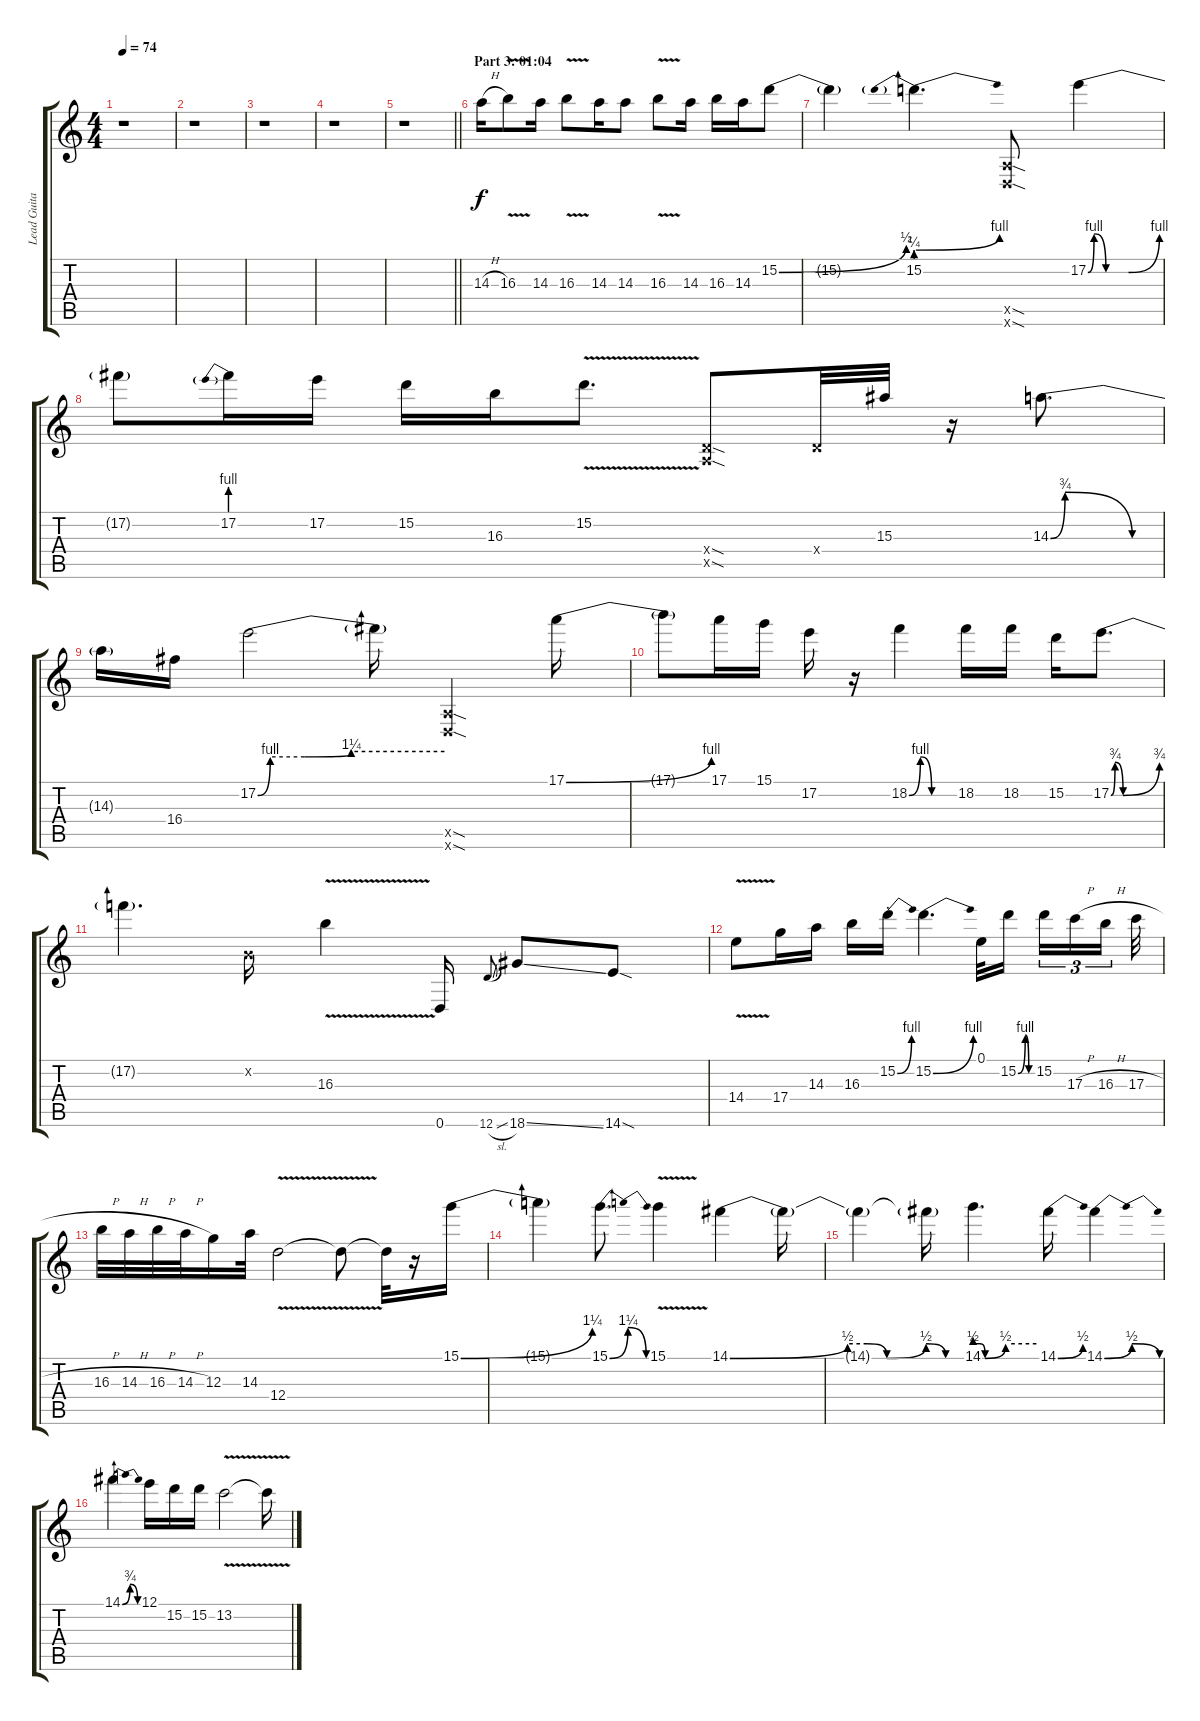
\track ("Lead Guitar (Distortion/Flanger)" "Lead Guita") {instrument overdrivenguitar}
\staff {score tabs}
\tuning (E4 B3 G3 D3 A2 D2) {hide}
\ts (4 4)
\tempo 74
\clef g2
\ks c
r.1{dy f} |
r.1 |
r.1 |
r.1 |
\barLineRight lightlight
r.1 |
\section ("" "Part 3: 01:04")
14.3{h}.16 16.3{v}.8 14.3.16 16.3{v}.8 14.3.16 14.3.8 16.3{v}.8 14.3.16 16.3.16 14.3.16 15.2{be (bend 0 0 60 2)}.8 |
15.2{t}.4 15.2{be (prebendbend 0 1 60 4)}.4{d} (0.5{sod x} 0.6{sod x}).8 17.2{be (custom 0 0 5 4 15 0 34 0 60 4)}.4 |
17.2{t}.8 17.2{be (prebend 0 4 60 4)}.16 17.2.16 15.2.16 16.3.16 15.2{v}.8{d} (0.4{sod x} 0.5{sod x}).8 0.4{x}.32 15.3.32 r.16 14.3{be (custom 0 0 8 3 45 0 60 0)}.8{d} |
14.3{t}.16 16.4.16 17.2{be (custom 0 0 4 4 15 4 30 5 60 5)}.2 17.2{t}.16 (0.5{sod x} 0.6{sod x}).4 17.1{be (bend 0 0 60 4)}.16 |
17.1{t}.8 17.1.16 15.1.16 17.2.16 r.16 18.2{be (custom 0 0 15 4 30 0 60 0)}.4 18.2.16 18.2.16 15.2.16 17.2{be (custom 0 0 5 3 15 0 60 3)}.8{d} |
17.2{t}.4{d} 0.2{x}.16 16.3{v}.4 0.6.16 12.6{sl}.8{gr onbeat} 18.6{ss}.8 14.6{sod}.8 |
14.4{v}.8 17.4.16 14.3.16 16.3.16 15.2{be (bend 0 0 60 4) st}.16 15.2{be (bend 0 0 60 4)}.4{d} 0.1.32 15.2{be (custom 0 0 30 4 45 0 60 0)}.16{beam splitsecondary} 15.2.16{tu (3 2)} 17.3{h}.16{tu (3 2)} 16.3{h}.16{tu (3 2) beam splitsecondary} 17.3{h}.32 |
16.3{h}.32 14.3{h}.32 16.3{h}.32 14.3{h}.32 12.3.16 14.3.32 12.4{v}.2 12.4{t}.8 12.4{t}.32 r.16 15.1{be (bend 0 0 60 5)}.16 |
15.1{t}.4 15.1{be (bendrelease 0 0 5 5 15 5 60 0)}.8{d} 15.1{v}.4 14.1{be (custom 0 0 30 2 35 2 40 0 50 2 55 0 60 0)}.4 14.1{t}.16 |
14.1{t}.4 14.1{t}.16 14.1{be (custom 0 2 5 2 10 0 30 2 60 2)}.4{d} 14.1{be (bend 0 0 60 2)}.16 14.1{be (bendrelease 0 0 10 2 10 2 60 0)}.4 |
14.1{be (bendrelease 0 0 10 3 10 3 60 0)}.4 12.1.16 15.2.16 15.2.16 13.2{v}.2 13.2{t}.16
